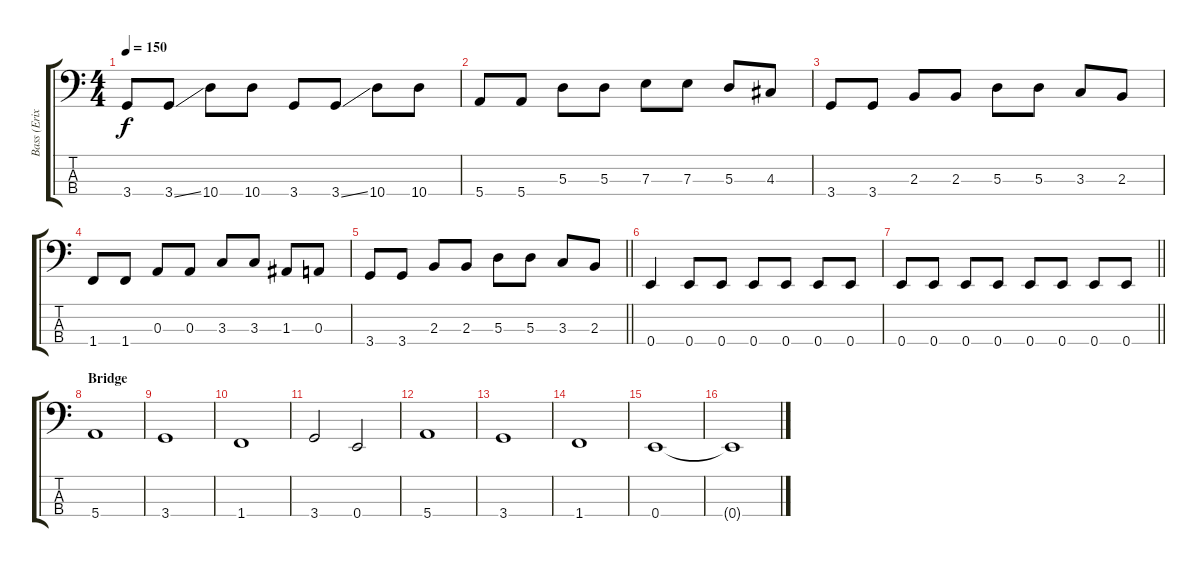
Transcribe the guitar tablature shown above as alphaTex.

\track ("Bass (Erix)" "Bass (Erix") {instrument electricbasspick}
\staff {score tabs}
\tuning (G2 D2 A1 E1) {hide}
\ts (4 4)
\tempo 150
\clef f4
\ks c
3.4.8{dy f} 3.4{ss}.8 10.4.8 10.4.8 3.4.8 3.4{ss}.8 10.4.8 10.4.8 |
5.4.8 5.4.8 5.3.8 5.3.8 7.3.8 7.3.8 5.3.8 4.3.8 |
3.4.8 3.4.8 2.3.8 2.3.8 5.3.8 5.3.8 3.3.8 2.3.8 |
1.4.8 1.4.8 0.3.8 0.3.8 3.3.8 3.3.8 1.3.8 0.3.8 |
\barLineRight lightlight
3.4.8 3.4.8 2.3.8 2.3.8 5.3.8 5.3.8 3.3.8 2.3.8 |
\section ("" "")
0.4.4 0.4.8 0.4.8 0.4.8 0.4.8 0.4.8 0.4.8 |
\barLineRight lightlight
0.4.8 0.4.8 0.4.8 0.4.8 0.4.8 0.4.8 0.4.8 0.4.8 |
\section ("" "Bridge")
5.4.1 |
3.4.1 |
1.4.1 |
3.4.2 0.4.2 |
5.4.1 |
3.4.1 |
1.4.1 |
0.4.1 |
0.4{t}.1
